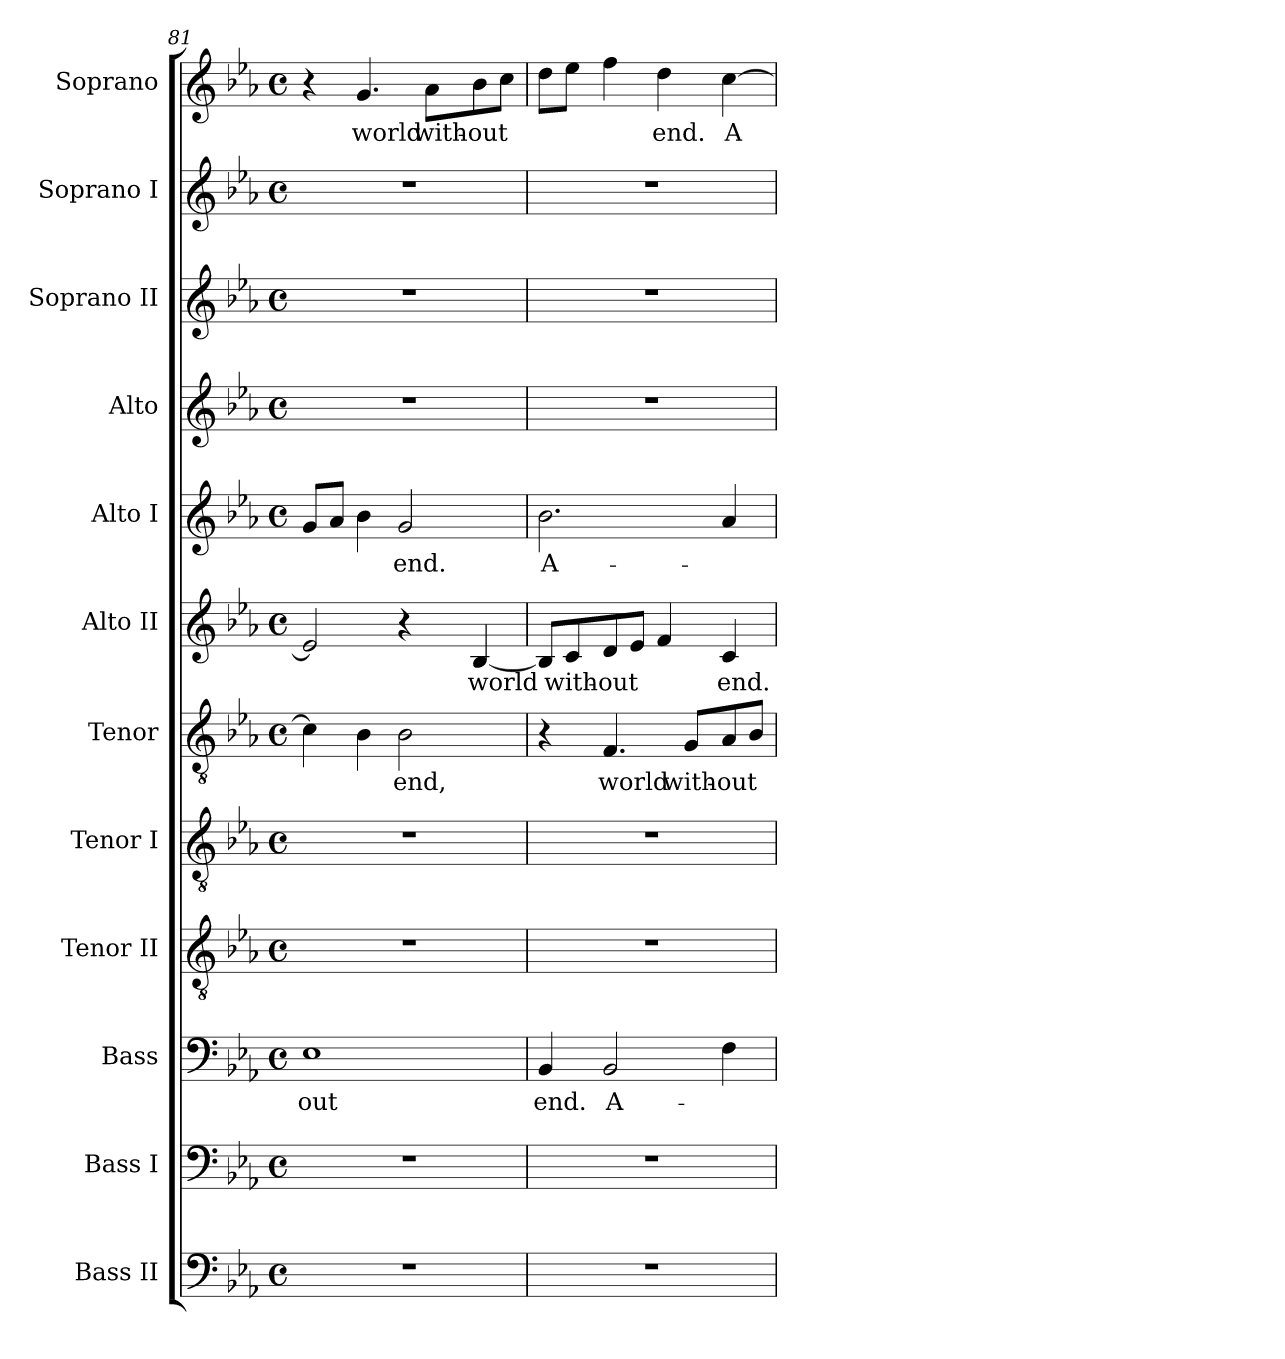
**kern	**kern	**kern	**text	**kern	**kern	**kern	**text	**kern	**text	**kern	**text	**kern	**kern	**kern	**kern	**text
*part12	*part11	*part10	*part10	*part9	*part8	*part7	*part7	*part6	*part6	*part5	*part5	*part4	*part3	*part2	*part1	*part1
*staff12	*staff11	*staff10	*staff10	*staff9	*staff8	*staff7	*staff7	*staff6	*staff6	*staff5	*staff5	*staff4	*staff3	*staff2	*staff1	*staff1
*I"Bass II	*I"Bass I	*I"Bass	*	*I"Tenor II	*I"Tenor I	*I"Tenor	*	*I"Alto II	*	*I"Alto I	*	*I"Alto	*I"Soprano II	*I"Soprano I	*I"Soprano	*
*I'BII	*I'BI	*I'B	*	*I'TII	*I'TI	*I'T	*	*I'AII	*	*I'AI	*	*I'A	*I'SII	*I'SI	*I'S	*
*clefF4	*clefF4	*clefF4	*	*clefGv2	*clefGv2	*clefGv2	*	*clefG2	*	*clefG2	*	*clefG2	*clefG2	*clefG2	*clefG2	*
*ITrd7c12	*	*ITrd7c12	*	*ITrd7c12	*ITrd7c12	*ITrd7c12	*	*	*	*	*	*	*	*	*	*
*k[b-e-a-]	*k[b-e-a-]	*k[b-e-a-]	*	*k[b-e-a-]	*k[b-e-a-]	*k[b-e-a-]	*	*k[b-e-a-]	*	*k[b-e-a-]	*	*k[b-e-a-]	*k[b-e-a-]	*k[b-e-a-]	*k[b-e-a-]	*
*E-:	*E-:	*E-:	*	*E-:	*E-:	*E-:	*	*E-:	*	*E-:	*	*E-:	*E-:	*E-:	*E-:	*
*M4/4	*M4/4	*M4/4	*	*M4/4	*M4/4	*M4/4	*	*M4/4	*	*M4/4	*	*M4/4	*M4/4	*M4/4	*M4/4	*
*met(c)	*met(c)	*met(c)	*	*met(c)	*met(c)	*met(c)	*	*met(c)	*	*met(c)	*	*met(c)	*met(c)	*met(c)	*met(c)	*
=81	=81	=81	=81	=81	=81	=81	=81	=81	=81	=81	=81	=81	=81	=81	=81	=81
!	!	!	!LO:LY:b:color=#000000	!	!	!	!	!	!	!	!	!	!	!	!	!
1r	1r	1EE-i	-out	1r	1r	4Ci\]	.	2e-i/]	.	8gi/L	.	1r	1r	1r	4r	.
.	.	.	.	.	.	.	.	.	.	8a-i/J	.	.	.	.	.	.
!	!	!	!	!	!	!	!	!	!	!	!	!	!	!	!	!LO:LY:b:color=#000000
.	.	.	.	.	.	4BB-i\	.	.	.	4b-i\	.	.	.	.	4.gi/	world
!	!	!	!	!	!	!	!LO:LY:b:color=#000000	!	!	!	!	!	!	!	!	!
!	!	!	!	!	!	!	!	!	!	!	!LO:LY:b:color=#000000	!	!	!	!	!
.	.	.	.	.	.	2BB-i\	end,	4r	.	2gi/	end.	.	.	.	.	.
!	!	!	!	!	!	!	!	!	!	!	!	!	!	!	!	!LO:LY:b:color=#000000
.	.	.	.	.	.	.	.	.	.	.	.	.	.	.	8a-i\L	with-
!	!	!	!	!	!	!	!	!	!LO:LY:b:color=#000000	!	!	!	!	!	!	!
!	!	!	!	!	!	!	!	!	!	!	!	!	!	!	!	!LO:LY:b:color=#000000
.	.	.	.	.	.	.	.	[<4B-i/	world	.	.	.	.	.	8b-i\	-out
.	.	.	.	.	.	.	.	.	.	.	.	.	.	.	8cci\J	.
=82	=82	=82	=82	=82	=82	=82	=82	=82	=82	=82	=82	=82	=82	=82	=82	=82
!	!	!	!LO:LY:b:color=#000000	!	!	!	!	!	!	!	!	!	!	!	!	!
!	!	!	!	!	!	!	!	!	!	!	!LO:LY:b:color=#000000	!	!	!	!	!
1r	1r	4BBB-i/	end.	1r	1r	4r	.	8B-i/L]	.	2.b-i\	A-	1r	1r	1r	8ddi\L	.
!	!	!	!	!	!	!	!	!	!LO:LY:b:color=#000000	!	!	!	!	!	!	!
.	.	.	.	.	.	.	.	8ci/	with-	.	.	.	.	.	8ee-i\J	.
!	!	!	!LO:LY:b:color=#000000	!	!	!	!	!	!	!	!	!	!	!	!	!
!	!	!	!	!	!	!	!LO:LY:b:color=#000000	!	!	!	!	!	!	!	!	!
!	!	!	!	!	!	!	!	!	!LO:LY:b:color=#000000	!	!	!	!	!	!	!
.	.	2BBB-i/	A-	.	.	4.FFi/	world	8di/	-out	.	.	.	.	.	4ffi\	.
.	.	.	.	.	.	.	.	8e-i/J	.	.	.	.	.	.	.	.
!	!	!	!	!	!	!	!	!	!	!	!	!	!	!	!	!LO:LY:b:color=#000000
.	.	.	.	.	.	.	.	4fi/	.	.	.	.	.	.	4ddi\	end.
!	!	!	!	!	!	!	!LO:LY:b:color=#000000	!	!	!	!	!	!	!	!	!
.	.	.	.	.	.	8GGi/L	with-	.	.	.	.	.	.	.	.	.
!	!	!	!	!	!	!	!LO:LY:b:color=#000000	!	!	!	!	!	!	!	!	!
!	!	!	!	!	!	!	!	!	!LO:LY:b:color=#000000	!	!	!	!	!	!	!
!	!	!	!	!	!	!	!	!	!	!	!	!	!	!	!	!LO:LY:b:color=#000000
.	.	4FFi\	.	.	.	8AA-i/	-out	4ci/	end.	4a-i/	.	.	.	.	[>4cci\	A-
.	.	.	.	.	.	8BB-i/J	.	.	.	.	.	.	.	.	.	.
=	=	=	=	=	=	=	=	=	=	=	=	=	=	=	=	=
*-	*-	*-	*-	*-	*-	*-	*-	*-	*-	*-	*-	*-	*-	*-	*-	*-
